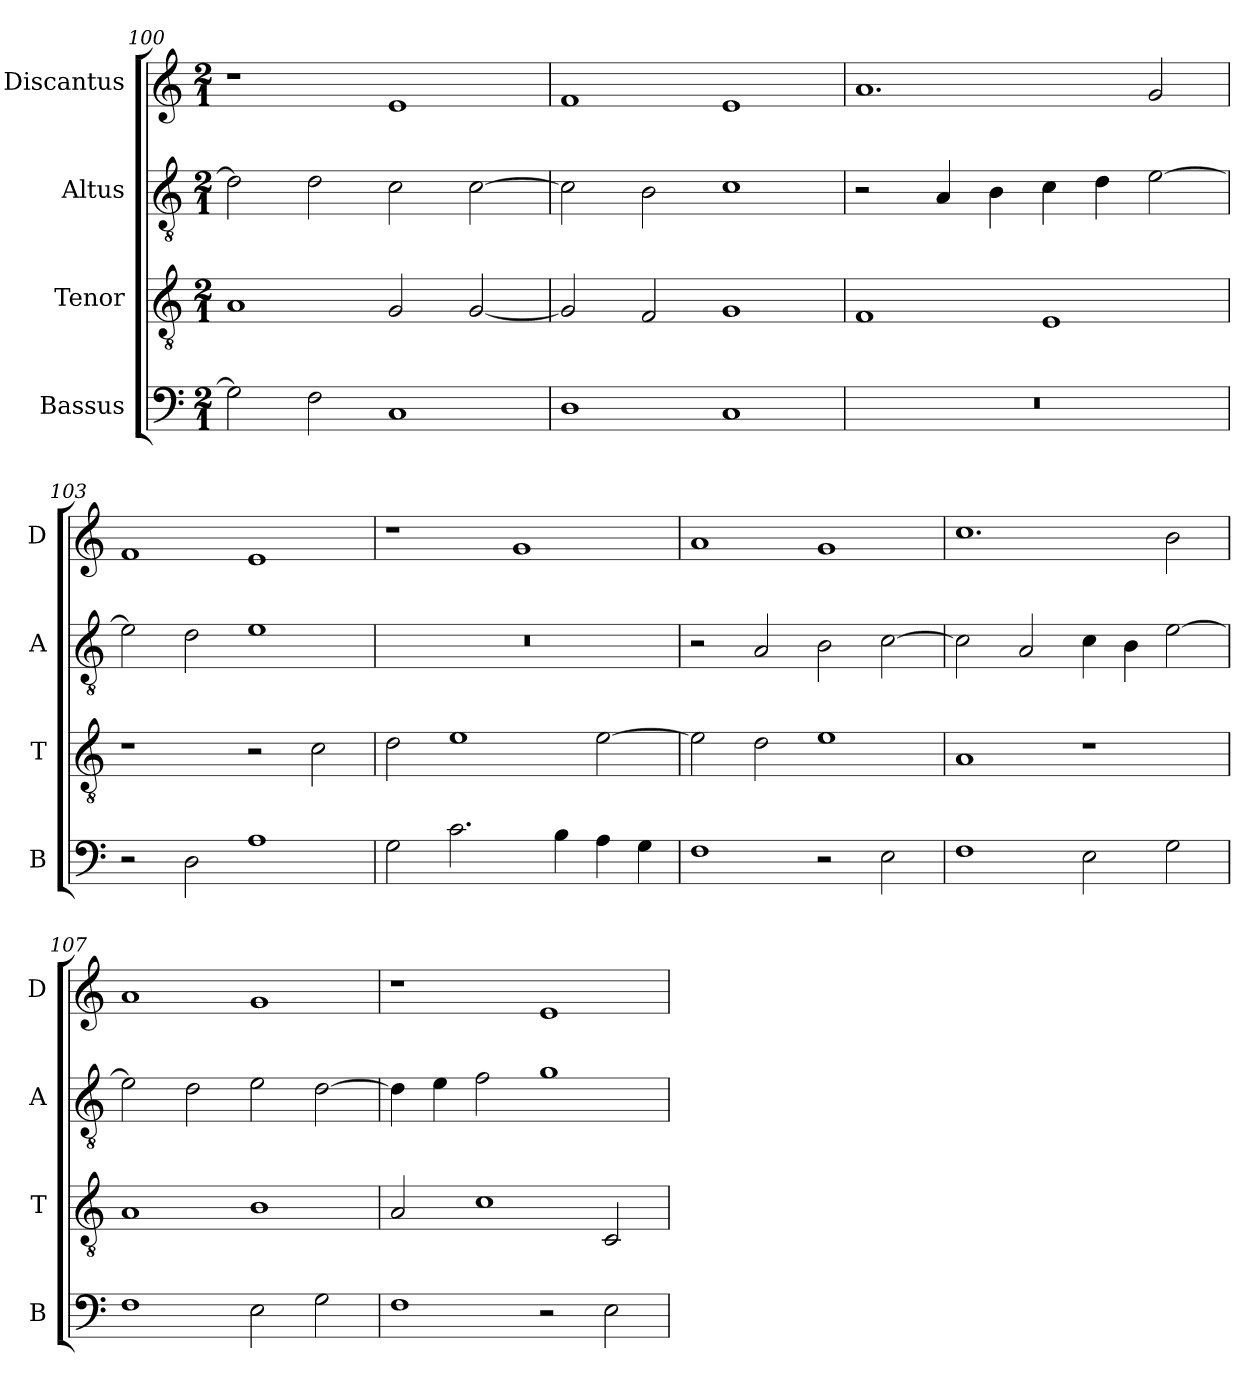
**kern	**kern	**kern	**kern
*part4	*part3	*part2	*part1
*staff4	*staff3	*staff2	*staff1
*I"Bassus	*I"Tenor	*I"Altus	*I"Discantus
*I'B	*I'T	*I'A	*I'D
*clefF4	*clefGv2	*clefGv2	*clefG2
*k[]	*k[]	*k[]	*k[]
*M2/1	*M2/1	*M2/1	*M2/1
=100	=100	=100	=100
2G\]	1A	2d\]	1r
2F\	.	2d\	.
1C	2G/	2c\	1e
.	[2G/	[2c\	.
=101	=101	=101	=101
1D	2G/]	2c\]	1f
.	2F/	2B\	.
1C	1G	1c	1e
=102	=102	=102	=102
0r	1F	2r	1.a
.	.	4A/	.
.	.	4B\	.
.	1E	4c\	.
.	.	4d\	.
.	.	[2e\	2g/
=103	=103	=103	=103
2r	1r	2e\]	1f
2D\	.	2d\	.
1A	2r	1e	1e
.	2c\	.	.
=104	=104	=104	=104
2G\	2d\	0r	1r
2.c\	1e	.	.
.	.	.	1g
4B\	.	.	.
4A\	[2e\	.	.
4G\	.	.	.
=105	=105	=105	=105
1F	2e\]	2r	1a
.	2d\	2A/	.
2r	1e	2B\	1g
2E\	.	[2c\	.
=106	=106	=106	=106
1F	1A	2c\]	1.cc
.	.	2A/	.
2E\	1r	4c\	.
.	.	4B\	.
2G\	.	[2e\	2b\
=107	=107	=107	=107
1F	1A	2e\]	1a
.	.	2d\	.
2E\	1B	2e\	1g
2G\	.	[2d\	.
=108	=108	=108	=108
1F	2A/	4d\]	1r
.	.	4e\	.
.	1c	2f\	.
2r	.	1g	1e
2E\	2C/	.	.
=	=	=	=
*-	*-	*-	*-
